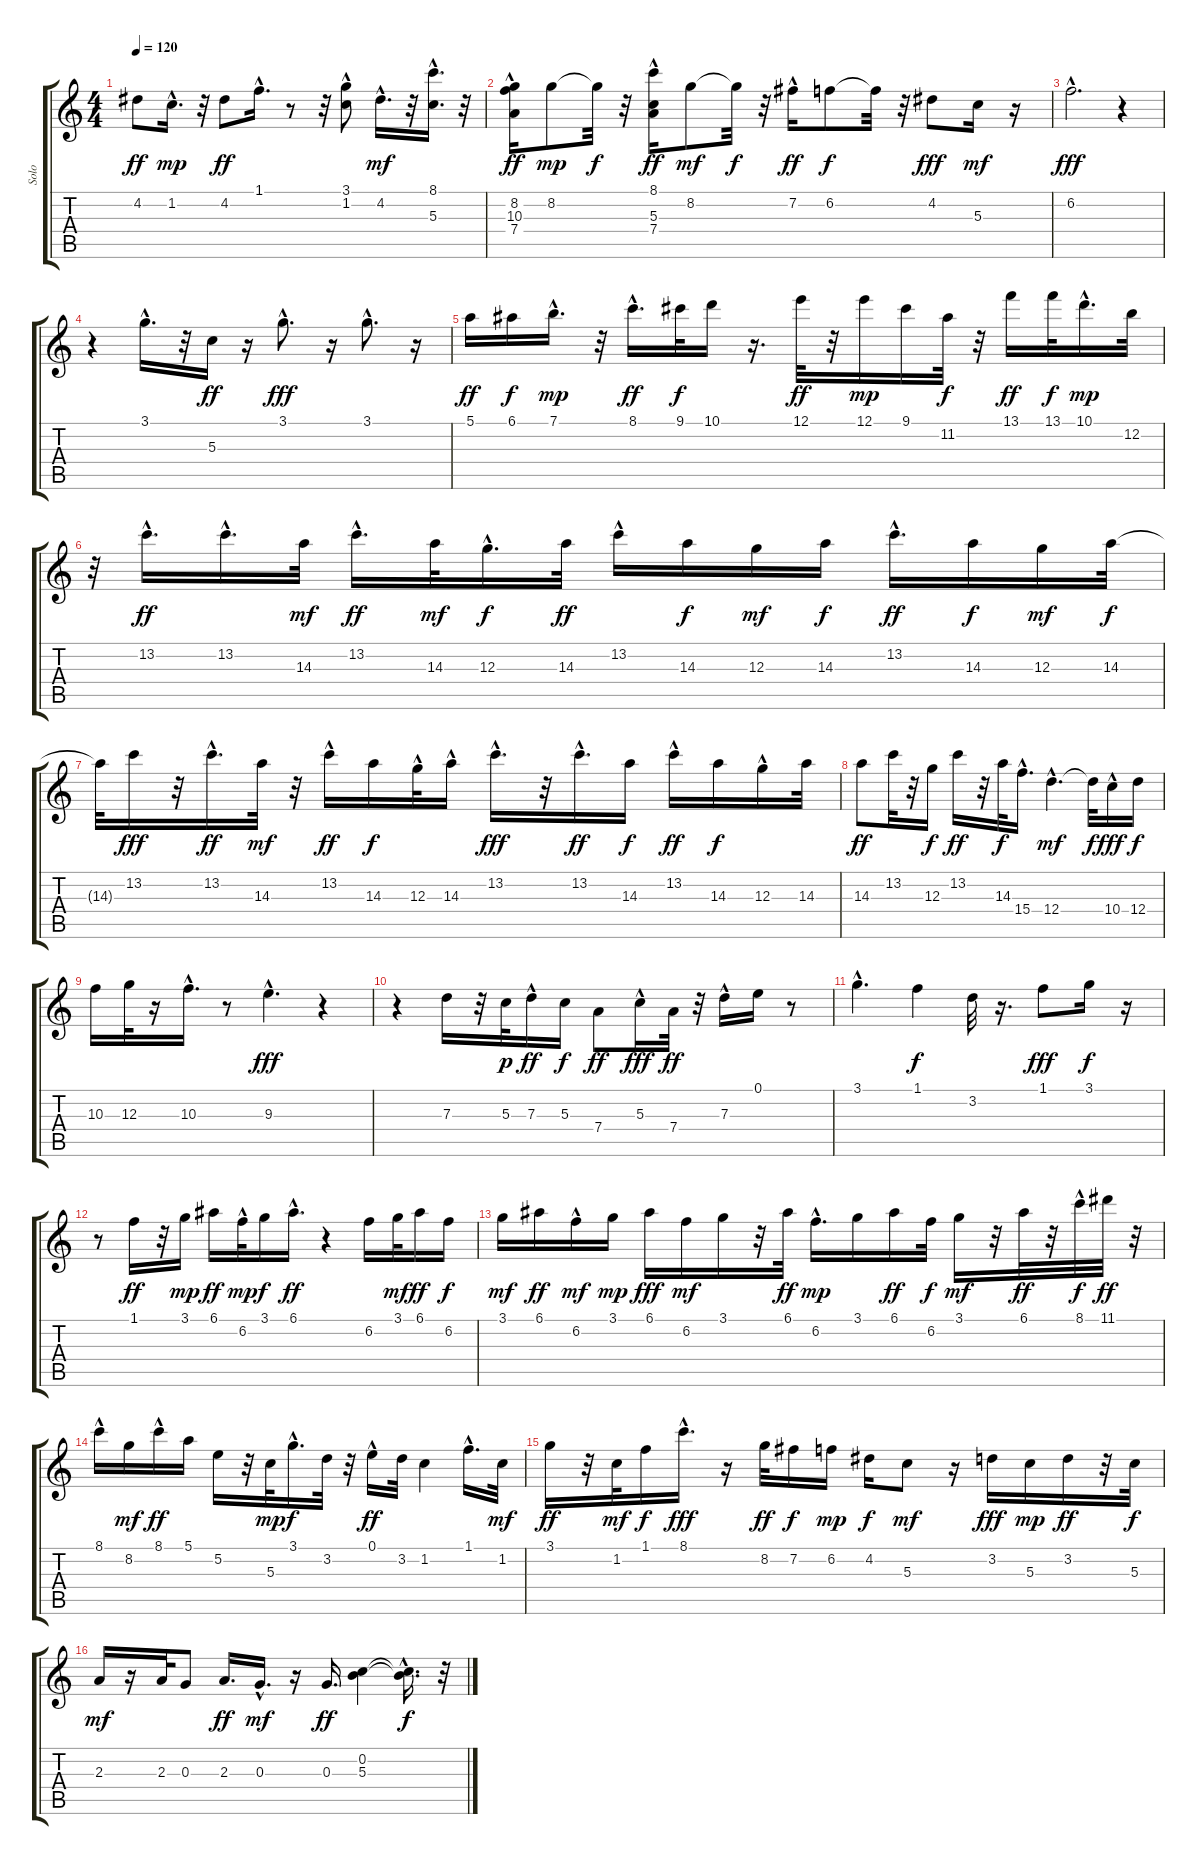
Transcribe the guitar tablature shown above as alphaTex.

\track ("Solo" "Solo") {instrument overdrivenguitar}
\staff {score tabs}
\tuning (E4 B3 G3 D3 A2 E2) {hide}
\ts (4 4)
\tempo 120
\clef g2
\ks c
4.2.8{dy ff} 1.2{hac}.16{d dy mp} r.32 4.2.8{dy ff} 1.1{hac}.16{d} r.8 r.32 (3.1{hac} 1.2{hac}).8 4.2{hac}.16{d dy mf} r.32 (8.1{hac} 5.3).16{d} r.32 |
(8.2{hac} 10.3 7.4).16{dy ff} 8.2.8{dy mp} 8.2{t}.32{dy f} r.32 (8.1{hac} 5.3 7.4).16{dy ff} 8.2.8{dy mf} 8.2{t}.32{dy f} r.32 7.2{hac}.16{dy ff} 6.2.8{dy f} 6.2{t}.32 r.32 4.2.8{dy fff} 5.3.16{dy mf} r.16 |
6.2{hac}.2{d dy fff} r.4 |
r.4 3.1{hac}.16{d} r.32 5.3.16{dy ff} r.16 3.1{hac}.8{d dy fff} r.16 3.1{hac}.8{d} r.16 |
5.1.16{dy ff} 6.1.16{dy f} 7.1{hac}.16{d dy mp} r.32 8.1{hac}.16{d dy ff} 9.1.32{dy f} 10.1.16 r.16{d} 12.1.32{dy ff} r.32 12.1.16{dy mp} 9.1.16 11.2.32{dy f} r.32 13.1.16{dy ff} 13.1.32{dy f} 10.1{hac}.16{d dy mp} 12.2.32 |
r.32 13.2{hac}.16{d dy ff} 13.2{hac}.16{d} 14.3.32{dy mf} 13.2{hac}.16{d dy ff} 14.3.32{dy mf} 12.3{hac}.16{d dy f} 14.3.32{dy ff} 13.2{hac}.16 14.3.16{dy f} 12.3.16{dy mf} 14.3.16{dy f} 13.2{hac}.16{d dy ff} 14.3.16{dy f} 12.3.16{dy mf} 14.3.32{dy f} |
14.3{t}.32 13.2.16{dy fff} r.32 13.2{hac}.16{d dy ff} 14.3.32{dy mf} r.32 13.2{hac}.16{dy ff} 14.3.16{dy f} 12.3{hac}.32 14.3{hac}.16 13.2{hac}.16{d dy fff} r.32 13.2{hac}.16{d dy ff} 14.3.16{dy f} 13.2{hac}.16{dy ff} 14.3.16{dy f} 12.3{hac}.16 14.3.32 |
14.3.8{dy ff} 13.2.32 r.32 12.3.16{dy f} 13.2.16{dy ff} r.32 14.3.32{dy f} 15.4{hac}.16{d} 12.4{hac}.4{d dy mf} 12.4{t}.32{dy f} 10.4{hac}.16{dy fff} 12.4.16{dy f} |
10.3.16 12.3.32 r.16 10.3{hac}.16{d} r.8 9.3{hac}.4{d dy fff} r.4 |
r.4 7.3.16 r.32 5.3.32{dy p} 7.3{hac}.16{dy ff} 5.3.16{dy f} 7.4.8{dy ff} 5.3{hac}.16{dy fff} 7.4.32{dy ff} r.32 7.3{hac}.16 0.1.16 r.8 |
3.1{hac}.4{d} 1.1.4{dy f} 3.2.32 r.16{d} 1.1.8{dy fff} 3.1.16{dy f} r.16 |
r.8 1.1.16{dy ff} r.32 3.1.16{dy mp} 6.1.16{dy ff} 6.2{hac}.32{dy mp} 3.1.16{dy f} 6.1{hac}.16{d dy ff} r.4 6.2.16 3.1.32{dy mf} 6.1.16{dy ff} 6.2.16{dy f} |
3.1.16{dy mf} 6.1.16{dy ff} 6.2{hac}.16{dy mf} 3.1.16{dy mp} 6.1.16{dy fff} 6.2.16{dy mf} 3.1.16 r.32 6.1.32{dy ff} 6.2{hac}.16{d dy mp} 3.1.16 6.1.16{dy ff} 6.2.32{dy f} 3.1.16{dy mf} r.32 6.1.32{dy ff} r.32 8.1{hac}.32{dy f} 11.1.32{dy ff} r.32 |
8.1{hac}.16 8.2.16{dy mf} 8.1{hac}.16{dy ff} 5.1.16 5.2.16 r.32 5.3.32{dy mp} 3.1{hac}.16{d dy f} 3.2.32 r.32 0.1{hac}.16{dy ff} 3.2.32 1.2.4 1.1{hac}.16{d} 1.2.32{dy mf} |
3.1.16{dy ff} r.32 1.2.32{dy mf} 1.1.16{dy f} 8.1{hac}.16{d dy fff} r.16 8.2.32{dy ff} 7.2.16{dy f} 6.2.16{dy mp} 4.2.16{dy f} 5.3.8{dy mf} r.16 3.2.16{dy fff} 5.3.16{dy mp} 3.2.16{dy ff} r.32 5.3.32{dy f} |
2.3.16{dy mf} r.16 2.3.32 0.3.8 2.3.16{d dy ff} 0.3{hac}.16{d dy mf} r.16 0.3.16{d dy ff} (0.2 5.3).4 (0.2{hac t} 5.3{hac t}).16{d dy f} r.32
